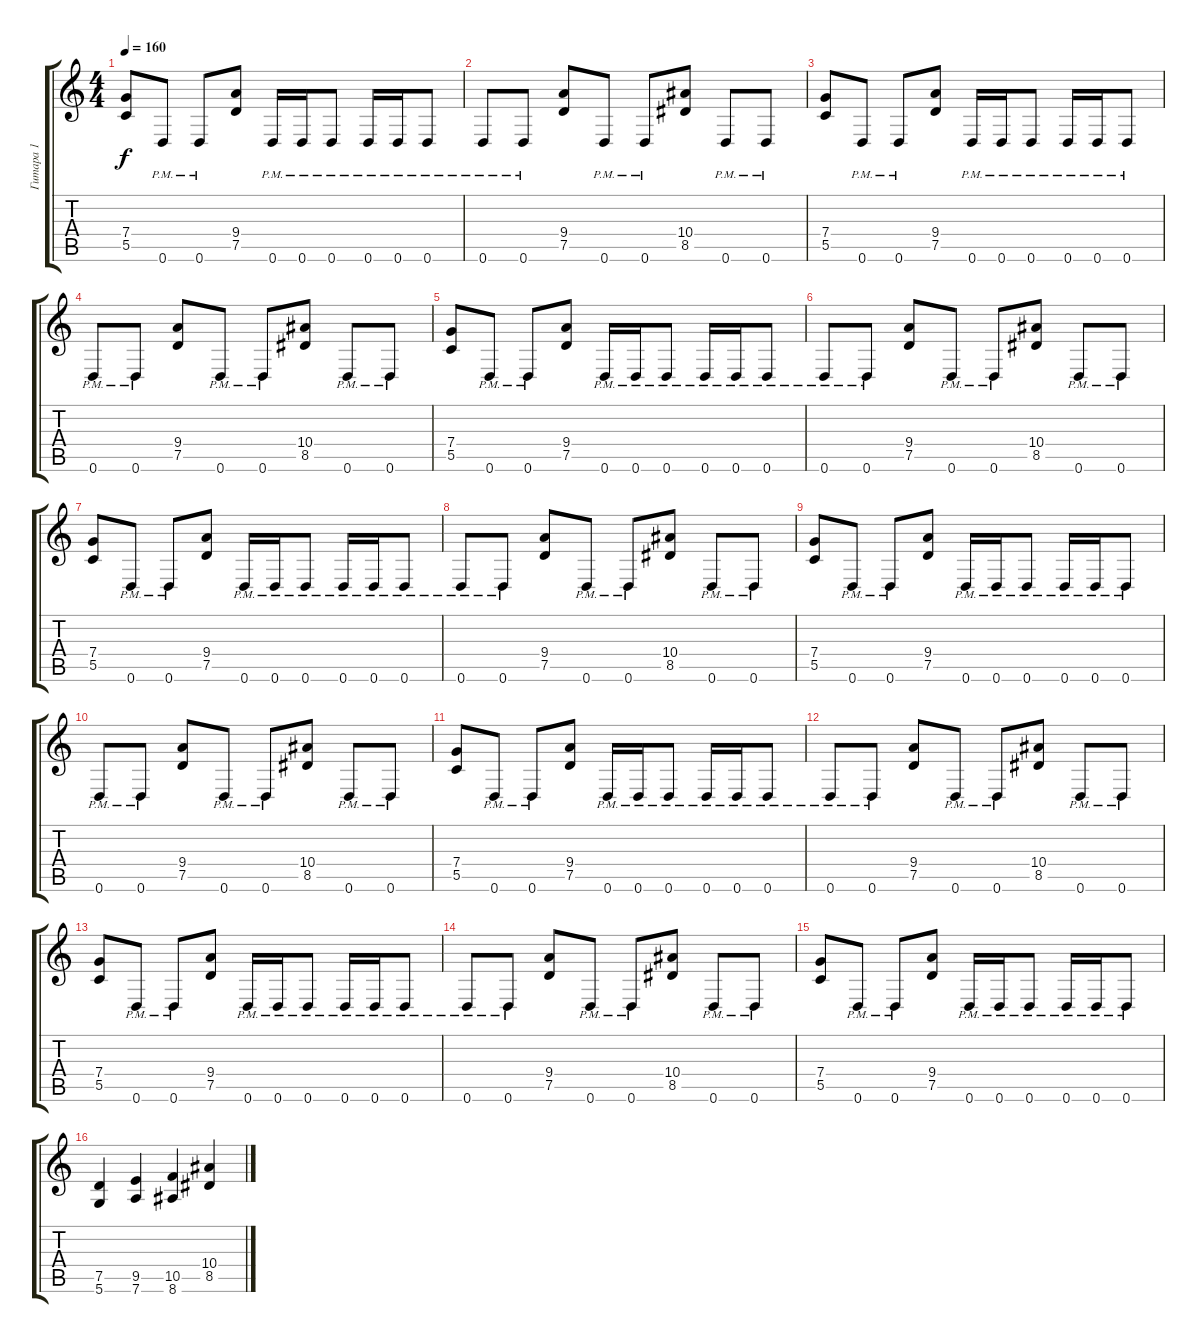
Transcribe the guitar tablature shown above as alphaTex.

\track ("Гитара 1" "Гитара 1") {instrument overdrivenguitar}
\staff {score tabs}
\tuning (D4 A3 F3 C3 G2 D2) {hide}
\ts (4 4)
\tempo 160
\clef g2
\ks c
(7.4 5.5).8{dy f} 0.6{pm}.8 0.6{pm}.8 (9.4 7.5).8 0.6{pm}.16 0.6{pm}.16 0.6{pm}.8 0.6{pm}.16 0.6{pm}.16 0.6{pm}.8 |
0.6{pm}.8 0.6{pm}.8 (9.4 7.5).8 0.6{pm}.8 0.6{pm}.8 (10.4 8.5).8 0.6{pm}.8 0.6{pm}.8 |
(7.4 5.5).8 0.6{pm}.8 0.6{pm}.8 (9.4 7.5).8 0.6{pm}.16 0.6{pm}.16 0.6{pm}.8 0.6{pm}.16 0.6{pm}.16 0.6{pm}.8 |
0.6{pm}.8 0.6{pm}.8 (9.4 7.5).8 0.6{pm}.8 0.6{pm}.8 (10.4 8.5).8 0.6{pm}.8 0.6{pm}.8 |
(7.4 5.5).8 0.6{pm}.8 0.6{pm}.8 (9.4 7.5).8 0.6{pm}.16 0.6{pm}.16 0.6{pm}.8 0.6{pm}.16 0.6{pm}.16 0.6{pm}.8 |
0.6{pm}.8 0.6{pm}.8 (9.4 7.5).8 0.6{pm}.8 0.6{pm}.8 (10.4 8.5).8 0.6{pm}.8 0.6{pm}.8 |
(7.4 5.5).8 0.6{pm}.8 0.6{pm}.8 (9.4 7.5).8 0.6{pm}.16 0.6{pm}.16 0.6{pm}.8 0.6{pm}.16 0.6{pm}.16 0.6{pm}.8 |
0.6{pm}.8 0.6{pm}.8 (9.4 7.5).8 0.6{pm}.8 0.6{pm}.8 (10.4 8.5).8 0.6{pm}.8 0.6{pm}.8 |
(7.4 5.5).8 0.6{pm}.8 0.6{pm}.8 (9.4 7.5).8 0.6{pm}.16 0.6{pm}.16 0.6{pm}.8 0.6{pm}.16 0.6{pm}.16 0.6{pm}.8 |
0.6{pm}.8 0.6{pm}.8 (9.4 7.5).8 0.6{pm}.8 0.6{pm}.8 (10.4 8.5).8 0.6{pm}.8 0.6{pm}.8 |
(7.4 5.5).8 0.6{pm}.8 0.6{pm}.8 (9.4 7.5).8 0.6{pm}.16 0.6{pm}.16 0.6{pm}.8 0.6{pm}.16 0.6{pm}.16 0.6{pm}.8 |
0.6{pm}.8 0.6{pm}.8 (9.4 7.5).8 0.6{pm}.8 0.6{pm}.8 (10.4 8.5).8 0.6{pm}.8 0.6{pm}.8 |
(7.4 5.5).8 0.6{pm}.8 0.6{pm}.8 (9.4 7.5).8 0.6{pm}.16 0.6{pm}.16 0.6{pm}.8 0.6{pm}.16 0.6{pm}.16 0.6{pm}.8 |
0.6{pm}.8 0.6{pm}.8 (9.4 7.5).8 0.6{pm}.8 0.6{pm}.8 (10.4 8.5).8 0.6{pm}.8 0.6{pm}.8 |
(7.4 5.5).8 0.6{pm}.8 0.6{pm}.8 (9.4 7.5).8 0.6{pm}.16 0.6{pm}.16 0.6{pm}.8 0.6{pm}.16 0.6{pm}.16 0.6{pm}.8 |
(7.5 5.6).4 (9.5 7.6).4 (10.5 8.6).4 (10.4 8.5).4
